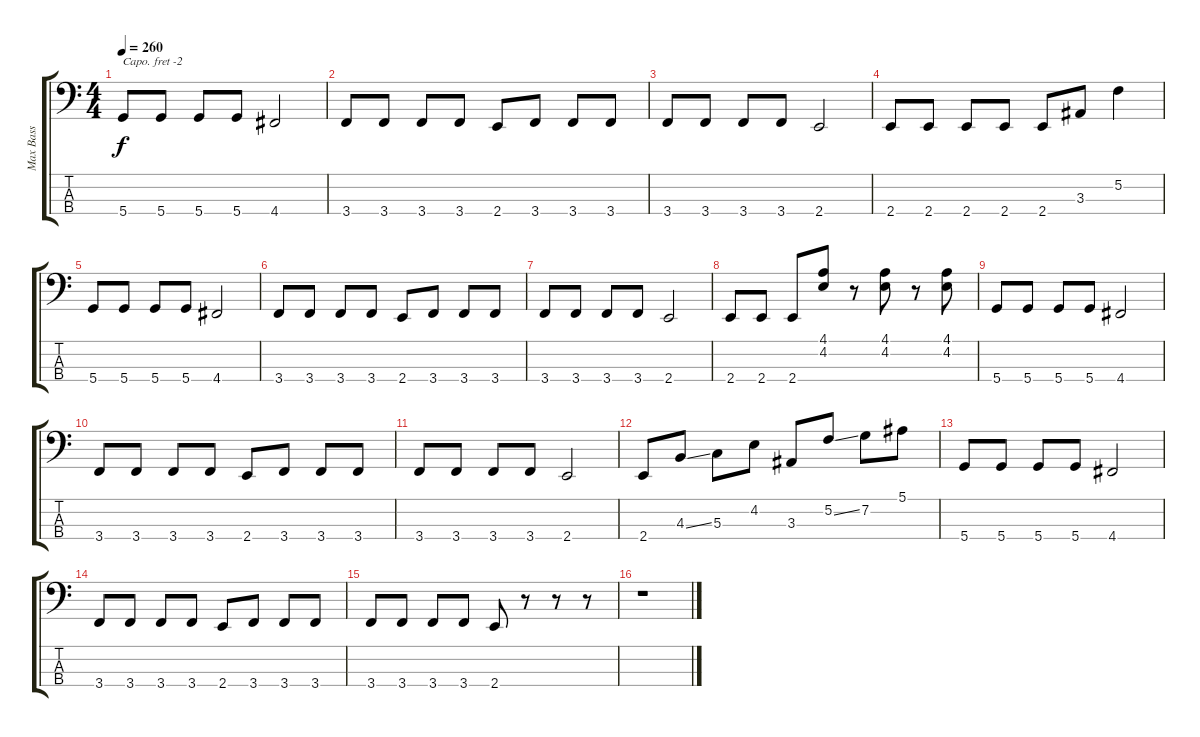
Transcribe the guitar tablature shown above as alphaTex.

\track ("Max Bass" "Max Bass") {instrument electricbasspick}
\staff {score tabs}
\capo -2
\tuning (G2 D2 A1 E1) {hide}
\ts (4 4)
\tempo 260
\clef f4
\ks c
5.4.8{dy f} 5.4.8 5.4.8 5.4.8 4.4.2 |
3.4.8 3.4.8 3.4.8 3.4.8 2.4.8 3.4.8 3.4.8 3.4.8 |
3.4.8 3.4.8 3.4.8 3.4.8 2.4.2 |
2.4.8 2.4.8 2.4.8 2.4.8 2.4.8 3.3.8 5.2.4 |
5.4.8 5.4.8 5.4.8 5.4.8 4.4.2 |
3.4.8 3.4.8 3.4.8 3.4.8 2.4.8 3.4.8 3.4.8 3.4.8 |
3.4.8 3.4.8 3.4.8 3.4.8 2.4.2 |
2.4.8 2.4.8 2.4.8 (4.1 4.2).8 r.8 (4.1 4.2).8 r.8 (4.1 4.2).8 |
5.4.8 5.4.8 5.4.8 5.4.8 4.4.2 |
3.4.8 3.4.8 3.4.8 3.4.8 2.4.8 3.4.8 3.4.8 3.4.8 |
3.4.8 3.4.8 3.4.8 3.4.8 2.4.2 |
2.4.8 4.3{ss}.8 5.3.8 4.2.8 3.3.8 5.2{ss}.8 7.2.8 5.1.8 |
5.4.8 5.4.8 5.4.8 5.4.8 4.4.2 |
3.4.8 3.4.8 3.4.8 3.4.8 2.4.8 3.4.8 3.4.8 3.4.8 |
3.4.8 3.4.8 3.4.8 3.4.8 2.4.8 r.8 r.8 r.8 |
r.1
